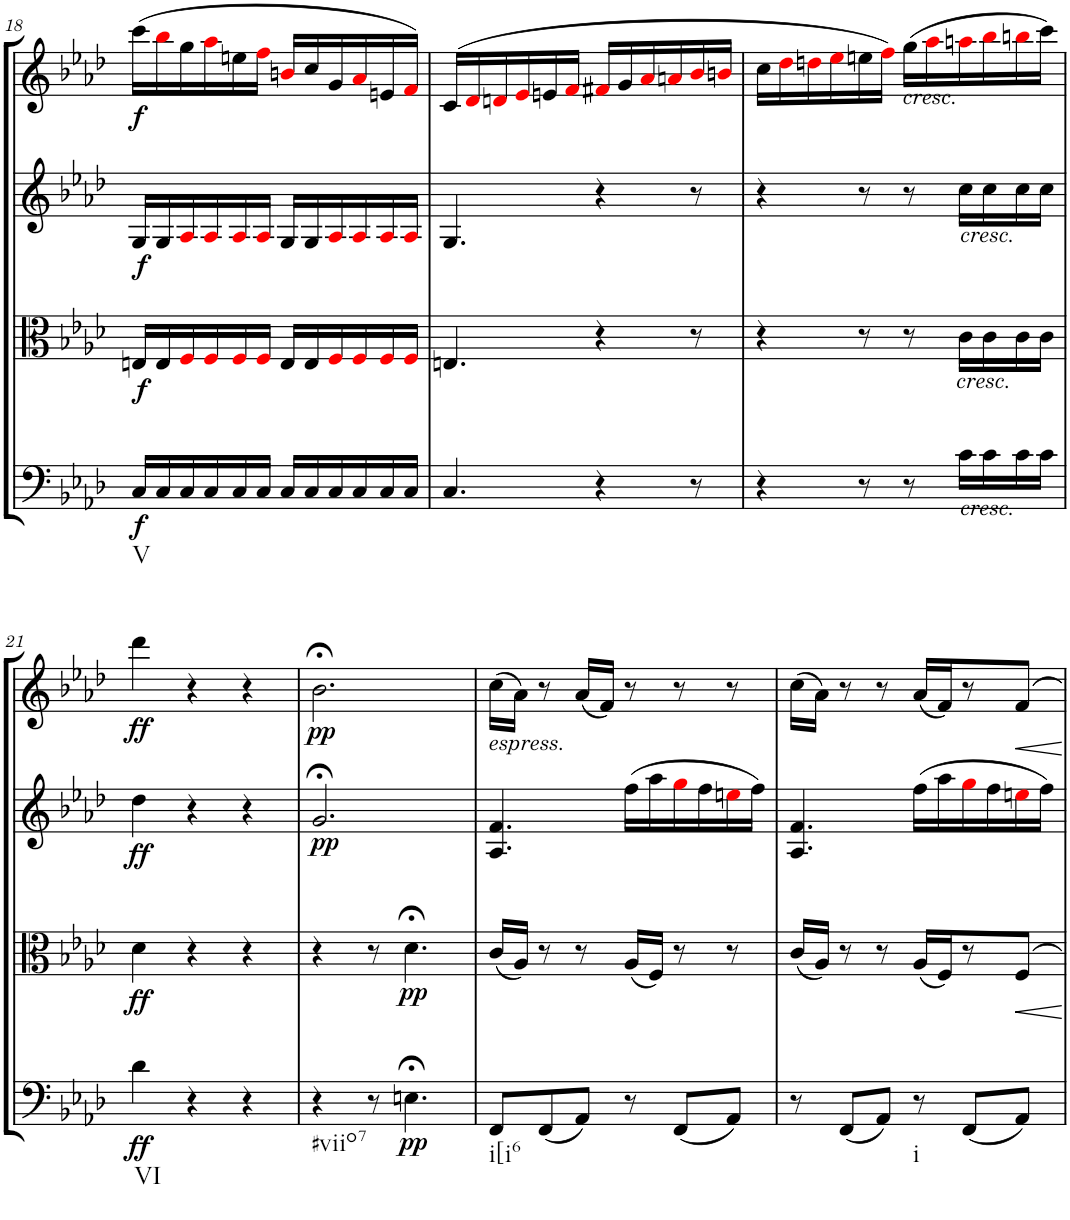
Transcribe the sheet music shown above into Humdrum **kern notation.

**kern	**dynam	**kern	**dynam	**kern	**dynam	**kern	**dynam
*part4	*part4	*part3	*part3	*part2	*part2	*part1	*part1
*staff4	*staff4	*staff3	*staff3	*staff2	*staff2	*staff1	*staff1
*I"Cello	*	*I"Viola	*	*I"2nd Violin	*	*I"1st Violin	*
*	*	*I'Vla	*	*I'Vln	*	*I'Vln	*
!!LO:PB:g=z
*clefF4	*	*clefC3	*	*clefG2	*	*clefG2	*
*k[b-e-a-d-]	*	*k[b-e-a-d-]	*	*k[b-e-a-d-]	*	*k[b-e-a-d-]	*
*M6/8	*	*M6/8	*	*M6/8	*	*M6/8	*
=18	=18	=18	=18	=18	=18	=18	=18
!LO:TX:b:t=V	!	!	!	!	!	!	!
!	!LO:DY:b	!	!LO:DY:b	!	!LO:DY:b	!	!LO:DY:b
16C/LL	f	16En/LL	f	16G/LL	f	(16ccc\LL	f
16C/	.	16E/	.	16G/	.	16bb-i\	.
16C/	.	16Fi/	.	16A-i/	.	16gg\	.
16C/	.	16Fi/	.	16A-i/	.	16aa-i\	.
16C/	.	16Fi/	.	16A-i/	.	16een\	.
16C/JJ	.	16Fi/JJ	.	16A-i/JJ	.	16ffi\JJ	.
16C/LL	.	16E/LL	.	16G/LL	.	16bni/LL	.
16C/	.	16E/	.	16G/	.	16cc/	.
16C/	.	16Fi/	.	16A-i/	.	16g/	.
16C/	.	16Fi/	.	16A-i/	.	16a-i/	.
16C/	.	16Fi/	.	16A-i/	.	16en/	.
16C/JJ	.	16Fi/JJ	.	16A-i/JJ	.	16fi/JJ)	.
=19	=19	=19	=19	=19	=19	=19	=19
4.C/	.	4.En/	.	4.G/	.	(16c/LL	.
.	.	.	.	.	.	16d-i/	.
.	.	.	.	.	.	16dni/	.
.	.	.	.	.	.	16e-i/	.
.	.	.	.	.	.	16en/	.
.	.	.	.	.	.	16fi/JJ	.
4r	.	4r	.	4r	.	16f#Xi/LL	.
.	.	.	.	.	.	16g/	.
.	.	.	.	.	.	16a-i/	.
.	.	.	.	.	.	16ani/	.
8r	.	8r	.	8r	.	16b-i/	.
.	.	.	.	.	.	16bni/JJ	.
=20	=20	=20	=20	=20	=20	=20	=20
4r	.	4r	.	4r	.	16cc\LL	.
.	.	.	.	.	.	16dd-i\	.
.	.	.	.	.	.	16ddni\	.
.	.	.	.	.	.	16ee-i\	.
8r	.	8r	.	8r	.	16een\	.
.	.	.	.	.	.	16ffi\JJ)	.
!	!	!	!	!	!	!LO:TX:a:i:t=cresc.	!
8r	.	8r	.	8r	.	(16gg\LL	.
.	.	.	.	.	.	16aa-i\	.
!	!	!	!	!LO:TX:b:i:t=cresc.	!	!	!
!	!	!LO:TX:b:i:t=cresc.	!	!	!	!	!
!LO:TX:a:i:t=cresc.	!	!	!	!	!	!	!
16c\LL	.	16c\LL	.	16cc\LL	.	16aani\	.
16c\	.	16c\	.	16cc\	.	16bb-i\	.
16c\	.	16c\	.	16cc\	.	16bbni\	.
16c\JJ	.	16c\JJ	.	16cc\JJ	.	16ccc\JJ)	.
!!LO:LB:g=z
=21	=21	=21	=21	=21	=21	=21	=21
!LO:TX:b:t=VI	!	!	!	!	!	!	!
!	!LO:DY:b	!	!LO:DY:b	!	!LO:DY:b	!	!LO:DY:b
4d-\	ff	4d-\	ff	4dd-\	ff	4ddd-\	ff
4r	.	4r	.	4r	.	4r	.
4r	.	4r	.	4r	.	4r	.
=22	=22	=22	=22	=22	=22	=22	=22
!LO:TX:b:t=#viio7	!	!	!	!	!	!	!
!	!	!	!	!	!LO:DY:b	!	!LO:DY:b
4r	.	4r	.	2.g;</	pp	2.b-;<\	pp
8r	.	8r	.	.	.	.	.
!	!LO:DY:b	!	!LO:DY:b	!	!	!	!
4.En;<\	pp	4.d-;<\	pp	.	.	.	.
=23	=23	=23	=23	=23	=23	=23	=23
!	!	!	!	!	!	!LO:TX:b:i:t=espress.	!
!LO:TX:b:t=i[i6	!	!	!	!	!	!	!
8FF/L	.	(16c/LL	.	4.A-/ 4.f/	.	(16cc\LL	.
.	.	16A-/JJ)	.	.	.	16a-\JJ)	.
(8FF/	.	8r	.	.	.	8r	.
8AA-/J)	.	8r	.	.	.	(16a-/LL	.
.	.	.	.	.	.	16f/JJ)	.
8r	.	(16A-/LL	.	(16ff\LL	.	8r	.
.	.	16F/JJ)	.	16aa-\	.	.	.
(8FF/L	.	8r	.	16ggi\	.	8r	.
.	.	.	.	16ff\	.	.	.
8AA-/J)	.	8r	.	16eeni\	.	8r	.
.	.	.	.	16ff\JJ)	.	.	.
=24	=24	=24	=24	=24	=24	=24	=24
8r	.	(16c/LL	.	4.A-/ 4.f/	.	(16cc\LL	.
.	.	16A-/JJ)	.	.	.	16a-\JJ)	.
(8FF/L	.	8r	.	.	.	8r	.
8AA-/J)	.	8r	.	.	.	8r	.
!LO:TX:b:t=i	!	!	!	!	!	!	!
8r	.	(16A-/LL	.	(16ff\LL	.	(16a-/LL	.
.	.	16F/J)	.	16aa-\	.	16f/J)	.
(8FF/L	.	8r	.	16ggi\	.	8r	.
.	.	.	.	16ff\	.	.	.
8AA-/J)	.	8F/J	.	16eeni\	.	8f/J	.
.	.	.	.	16ff\JJ)	.	.	.
=	=	=	=	=	=	=	=
*-	*-	*-	*-	*-	*-	*-	*-
